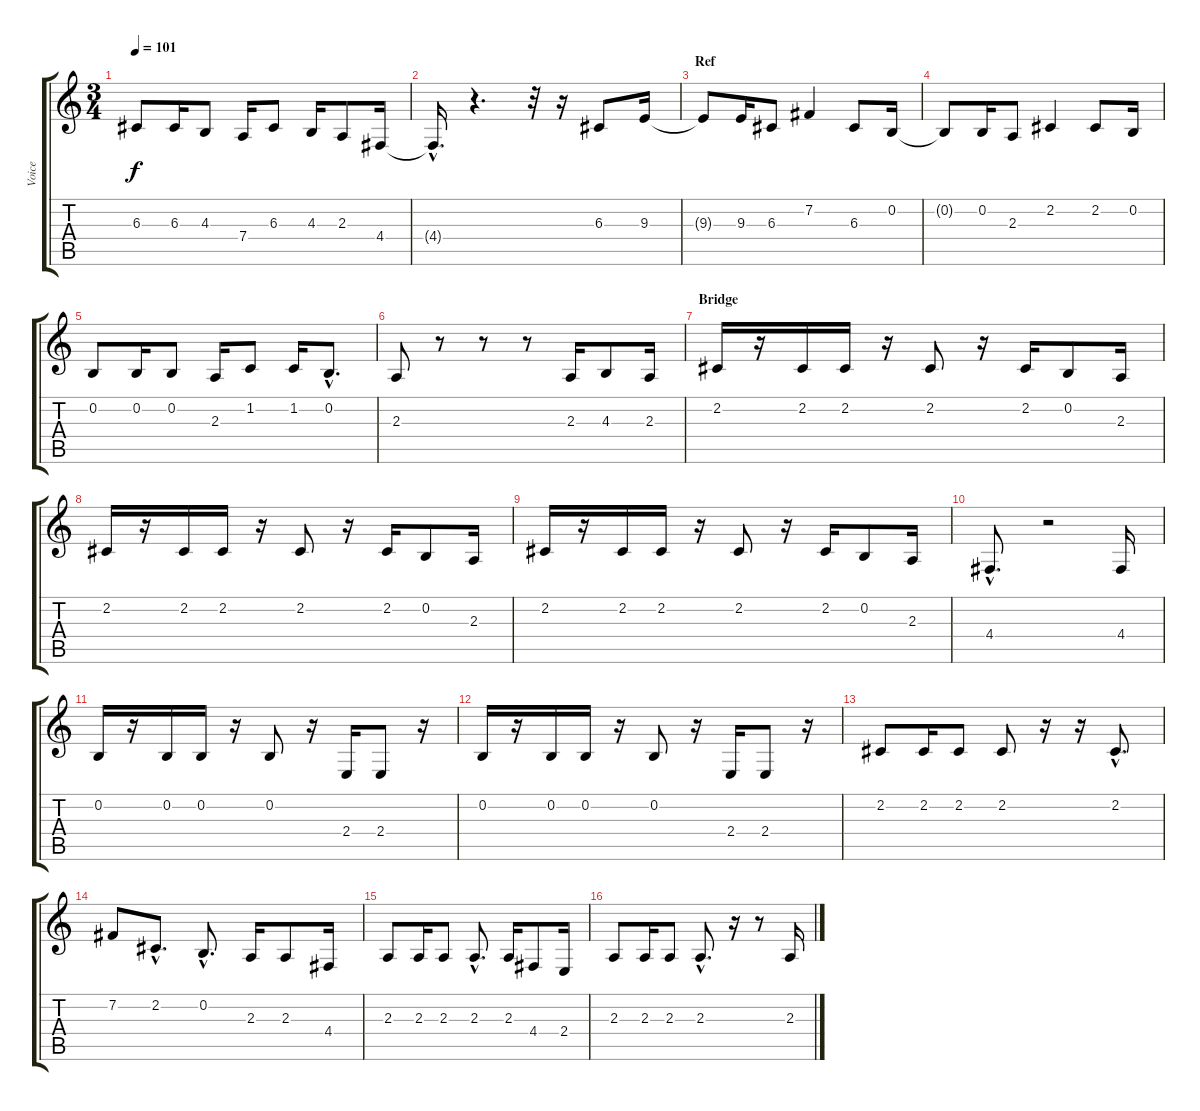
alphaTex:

\track ("Voice" "Voice") {instrument oboe}
\staff {score tabs}
\tuning (E4 B3 G3 D3 A2 E2) {hide}
\ts (3 4)
\tempo 101
\clef g2
\ks c
6.3{t}.8{dy f} 6.3.16 4.3.8 7.4.16 6.3.8 4.3.16 2.3.8 4.4.16 |
4.4{hac t}.16{d} r.4{d} r.32 r.16 6.3.8 9.3.16 |
\section ("" "Ref")
9.3{t}.8 9.3.16 6.3.8 7.2.4 6.3.8 0.2.16 |
0.2{t}.8 0.2.16 2.3.8 2.2.4 2.2.8 0.2.16 |
0.2.8 0.2.16 0.2.8 2.3.16 1.2.8 1.2.16 0.2{hac}.8{d} |
2.3.8 r.8 r.8 r.8 2.3.16 4.3.8 2.3.16 |
\section ("" "Bridge")
2.2.16 r.16 2.2.16 2.2.16 r.16 2.2.8 r.16 2.2.16 0.2.8 2.3.16 |
2.2.16 r.16 2.2.16 2.2.16 r.16 2.2.8 r.16 2.2.16 0.2.8 2.3.16 |
2.2.16 r.16 2.2.16 2.2.16 r.16 2.2.8 r.16 2.2.16 0.2.8 2.3.16 |
4.4{hac}.8{d} r.2 4.4.16 |
0.2.16 r.16 0.2.16 0.2.16 r.16 0.2.8 r.16 2.4.16 2.4.8 r.16 |
0.2.16 r.16 0.2.16 0.2.16 r.16 0.2.8 r.16 2.4.16 2.4.8 r.16 |
2.2.8 2.2.16 2.2.8 2.2.8 r.16 r.16 2.2{hac}.8{d} |
7.2.8 2.2{hac}.8{d} 0.2{hac}.8{d} 2.3.16 2.3.8 4.4.16 |
2.3.8 2.3.16 2.3.8 2.3{hac}.8{d} 2.3.16 4.4.8 2.4.16 |
2.3.8 2.3.16 2.3.8 2.3{hac}.8{d} r.16 r.8 2.3.16
